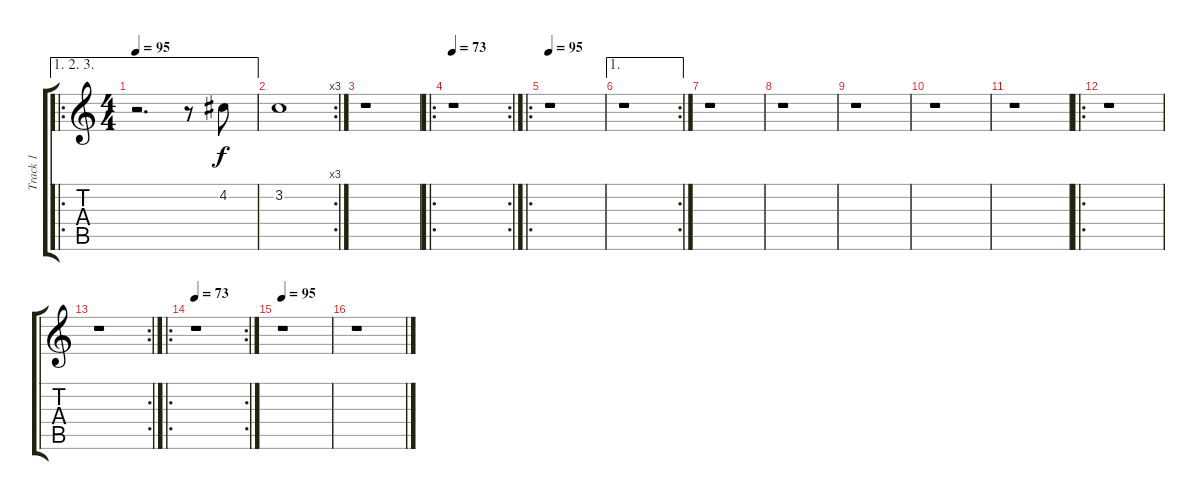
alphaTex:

\track ("Track 1" "Track 1") {instrument electricguitarclean}
\staff {score tabs}
\tuning (D4 A3 F3 C3 G2 C2) {hide}
\ae (1 2 3)
\ro
\ts (4 4)
\tempo 95
\clef g2
\ks c
r.2{d dy f} r.8 4.2.8 |
\rc 3
3.2.1 |
r.1 |
\ro
\rc 2
\tempo 73
r.1 |
\ro
\tempo 95
r.1 |
\ae 1
\rc 2
r.1 |
r.1 |
r.1 |
r.1 |
r.1 |
r.1 |
\ro
r.1 |
\rc 2
r.1 |
\ro
\rc 2
\tempo 73
r.1 |
\tempo 95
r.1 |
r.1
